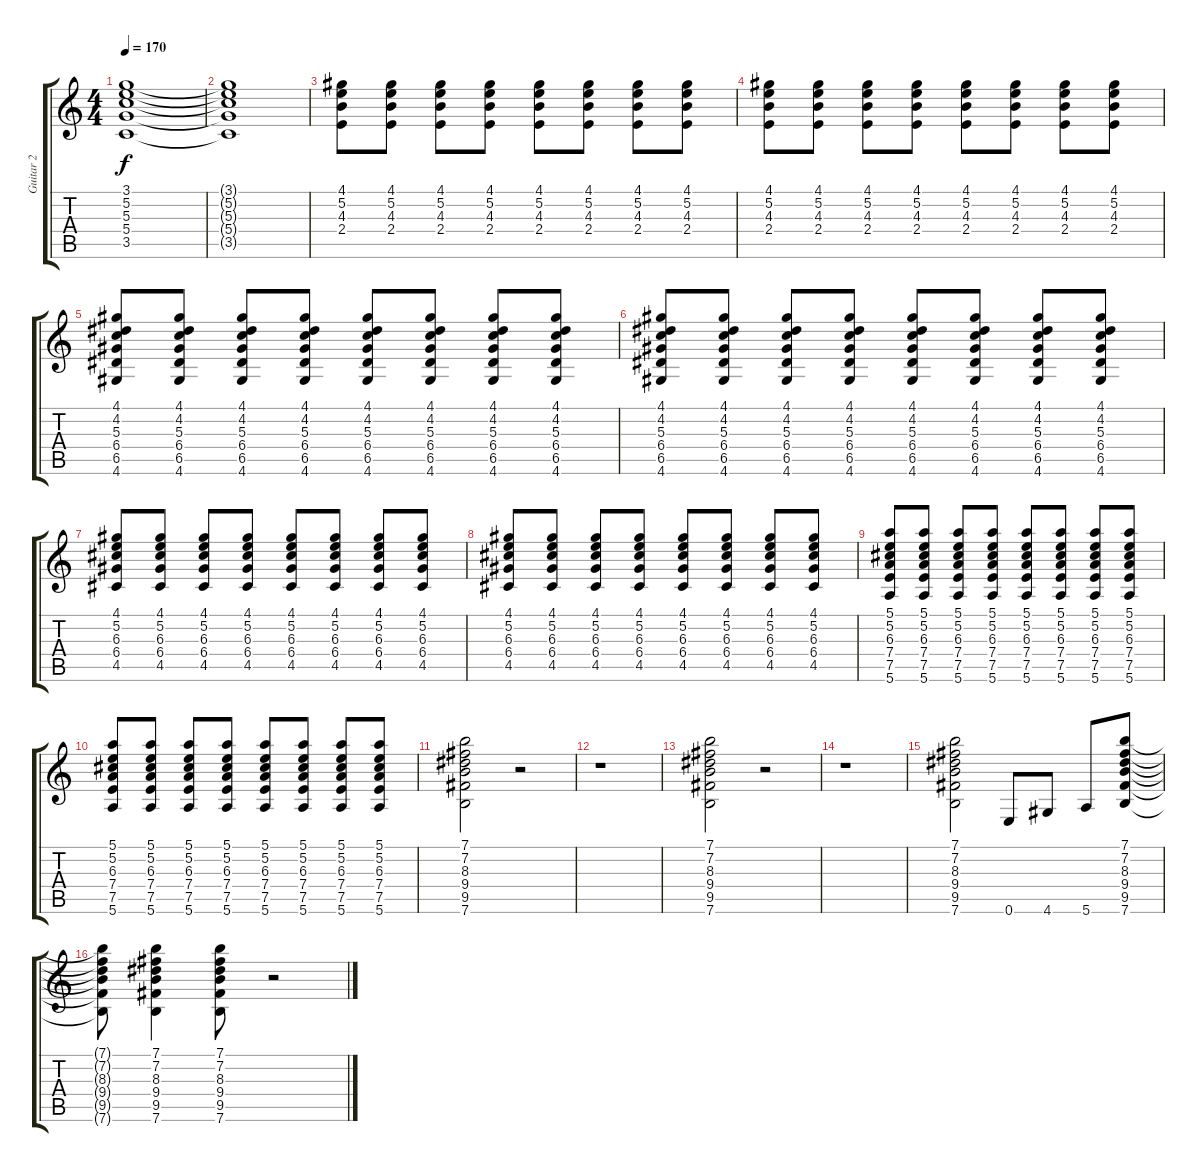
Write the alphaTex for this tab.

\track ("Guitar 2" "Guitar 2") {instrument distortionguitar}
\staff {score tabs}
\tuning (E4 B3 G3 D3 A2 E2) {hide}
\ts (4 4)
\tempo 170
\clef g2
\ks c
(3.1 5.2 5.3 5.4 3.5).1{dy f} |
(3.1{t} 5.2{t} 5.3{t} 5.4{t} 3.5{t}).1 |
(4.1 5.2 4.3 2.4).8 (4.1 5.2 4.3 2.4).8 (4.1 5.2 4.3 2.4).8 (4.1 5.2 4.3 2.4).8 (4.1 5.2 4.3 2.4).8 (4.1 5.2 4.3 2.4).8 (4.1 5.2 4.3 2.4).8 (4.1 5.2 4.3 2.4).8 |
(4.1 5.2 4.3 2.4).8 (4.1 5.2 4.3 2.4).8 (4.1 5.2 4.3 2.4).8 (4.1 5.2 4.3 2.4).8 (4.1 5.2 4.3 2.4).8 (4.1 5.2 4.3 2.4).8 (4.1 5.2 4.3 2.4).8 (4.1 5.2 4.3 2.4).8 |
(4.1 4.2 5.3 6.4 6.5 4.6).8 (4.1 4.2 5.3 6.4 6.5 4.6).8 (4.1 4.2 5.3 6.4 6.5 4.6).8 (4.1 4.2 5.3 6.4 6.5 4.6).8 (4.1 4.2 5.3 6.4 6.5 4.6).8 (4.1 4.2 5.3 6.4 6.5 4.6).8 (4.1 4.2 5.3 6.4 6.5 4.6).8 (4.1 4.2 5.3 6.4 6.5 4.6).8 |
(4.1 4.2 5.3 6.4 6.5 4.6).8 (4.1 4.2 5.3 6.4 6.5 4.6).8 (4.1 4.2 5.3 6.4 6.5 4.6).8 (4.1 4.2 5.3 6.4 6.5 4.6).8 (4.1 4.2 5.3 6.4 6.5 4.6).8 (4.1 4.2 5.3 6.4 6.5 4.6).8 (4.1 4.2 5.3 6.4 6.5 4.6).8 (4.1 4.2 5.3 6.4 6.5 4.6).8 |
(4.1 5.2 6.3 6.4 4.5).8 (4.1 5.2 6.3 6.4 4.5).8 (4.1 5.2 6.3 6.4 4.5).8 (4.1 5.2 6.3 6.4 4.5).8 (4.1 5.2 6.3 6.4 4.5).8 (4.1 5.2 6.3 6.4 4.5).8 (4.1 5.2 6.3 6.4 4.5).8 (4.1 5.2 6.3 6.4 4.5).8 |
(4.1 5.2 6.3 6.4 4.5).8 (4.1 5.2 6.3 6.4 4.5).8 (4.1 5.2 6.3 6.4 4.5).8 (4.1 5.2 6.3 6.4 4.5).8 (4.1 5.2 6.3 6.4 4.5).8 (4.1 5.2 6.3 6.4 4.5).8 (4.1 5.2 6.3 6.4 4.5).8 (4.1 5.2 6.3 6.4 4.5).8 |
(5.1 5.2 6.3 7.4 7.5 5.6).8 (5.1 5.2 6.3 7.4 7.5 5.6).8 (5.1 5.2 6.3 7.4 7.5 5.6).8 (5.1 5.2 6.3 7.4 7.5 5.6).8 (5.1 5.2 6.3 7.4 7.5 5.6).8 (5.1 5.2 6.3 7.4 7.5 5.6).8 (5.1 5.2 6.3 7.4 7.5 5.6).8 (5.1 5.2 6.3 7.4 7.5 5.6).8 |
(5.1 5.2 6.3 7.4 7.5 5.6).8 (5.1 5.2 6.3 7.4 7.5 5.6).8 (5.1 5.2 6.3 7.4 7.5 5.6).8 (5.1 5.2 6.3 7.4 7.5 5.6).8 (5.1 5.2 6.3 7.4 7.5 5.6).8 (5.1 5.2 6.3 7.4 7.5 5.6).8 (5.1 5.2 6.3 7.4 7.5 5.6).8 (5.1 5.2 6.3 7.4 7.5 5.6).8 |
(7.1 7.2 8.3 9.4 9.5 7.6).2 r.2 |
r.1 |
(7.1 7.2 8.3 9.4 9.5 7.6).2 r.2 |
r.1 |
(7.1 7.2 8.3 9.4 9.5 7.6).2 0.6.8 4.6.8 5.6.8 (7.1 7.2 8.3 9.4 9.5 7.6).8 |
(7.1{t} 7.2{t} 8.3{t} 9.4{t} 9.5{t} 7.6{t}).8 (7.1 7.2 8.3 9.4 9.5 7.6).4 (7.1 7.2 8.3 9.4 9.5 7.6).8 r.2
